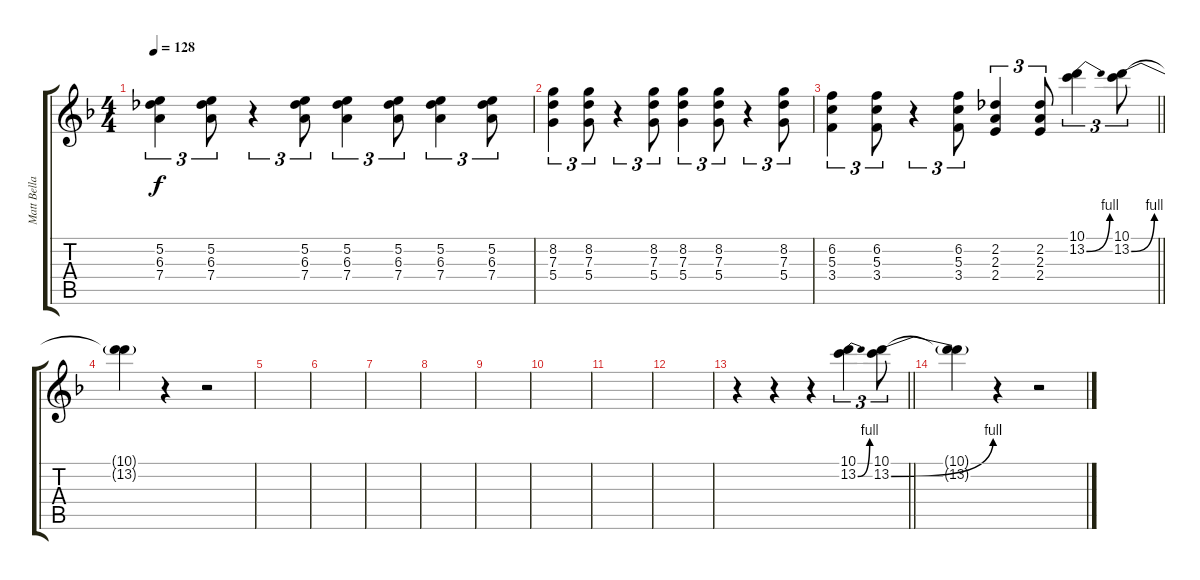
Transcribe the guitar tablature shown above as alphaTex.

\track ("Matt Bellamy Guitar" "Matt Bella") {instrument overdrivenguitar}
\staff {score tabs}
\tuning (E4 B3 G3 D3 A2 D2) {hide}
\ts (4 4)
\tempo 128
\clef g2
\ks dminor
(5.2 6.3 7.4).4{tu (3 2) dy f} (5.2 6.3 7.4).8{tu (3 2)} r.4{tu (3 2)} (5.2 6.3 7.4).8{tu (3 2)} (5.2 6.3 7.4).4{tu (3 2)} (5.2 6.3 7.4).8{tu (3 2)} (5.2 6.3 7.4).4{tu (3 2)} (5.2 6.3 7.4).8{tu (3 2)} |
(8.2 7.3 5.4).4{tu (3 2)} (8.2 7.3 5.4).8{tu (3 2)} r.4{tu (3 2)} (8.2 7.3 5.4).8{tu (3 2)} (8.2 7.3 5.4).4{tu (3 2)} (8.2 7.3 5.4).8{tu (3 2)} r.4{tu (3 2)} (8.2 7.3 5.4).8{tu (3 2)} |
\barLineRight lightlight
(6.2 5.3 3.4).4{tu (3 2)} (6.2 5.3 3.4).8{tu (3 2)} r.4{tu (3 2)} (6.2 5.3 3.4).8{tu (3 2)} (2.2 2.3 2.4).4{tu (3 2)} (2.2 2.3 2.4).8{tu (3 2)} (10.1 13.2{be (bend 0 0 60 4)}).4{tu (3 2)} (10.1 13.2{be (bend 0 0 60 4)}).8{tu (3 2)} |
(10.1{t} 13.2{t}).4 r.4 r.2 |
|
|
|
|
|
|
|
|
\barLineRight lightlight
r.4 r.4 r.4 (10.1 13.2{be (bend 0 0 60 4)}).4{tu (3 2)} (10.1 13.2{be (bend 0 0 60 4)}).8{tu (3 2)} |
(10.1{t} 13.2{t}).4 r.4 r.2{volume 3}
